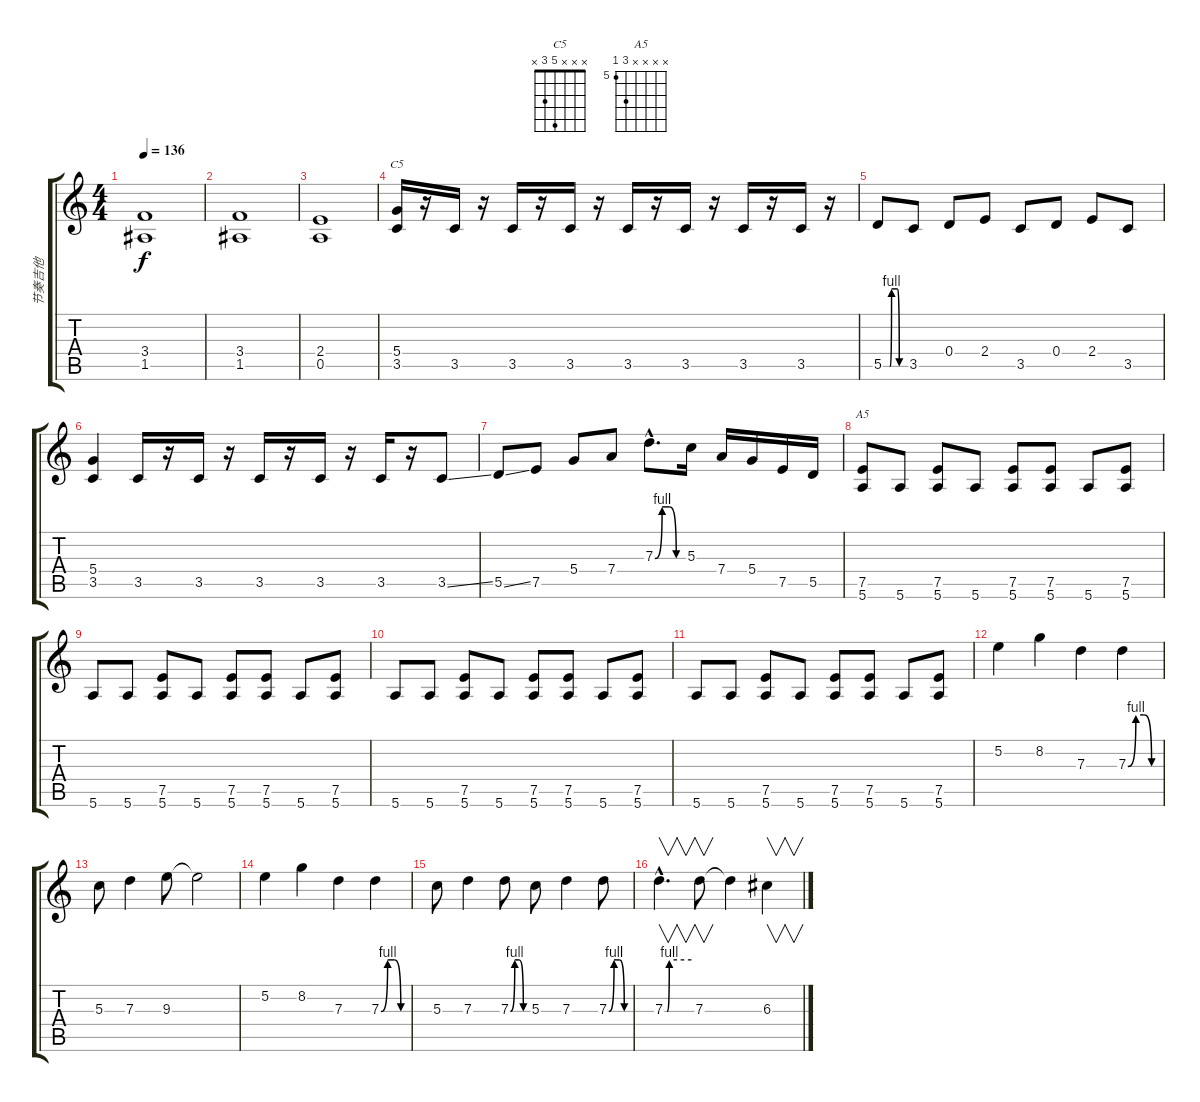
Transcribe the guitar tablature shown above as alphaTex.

\track ("节奏吉他" "节奏吉他") {instrument overdrivenguitar}
\staff {score tabs}
\tuning (E4 B3 G3 D3 A2 E2) {hide}
\chord ("C5" x x x 5 3 x)
\chord ("A5" x x x x 7 5) {firstfret 5}
\ts (4 4)
\tempo 136
\clef g2
\ks c
(3.4{t} 1.5{t}).1{dy f} |
(3.4 1.5).1 |
(2.4 0.5).1 |
(5.4 3.5).16{ch "C5"} r.16 3.5.16 r.16 3.5.16 r.16 3.5.16 r.16 3.5.16 r.16 3.5.16 r.16 3.5.16 r.16 3.5.16 r.16 |
5.5{be (custom 0 0 17 0 22 4 37 4 43 0 60 0)}.8 3.5.8 0.4.8 2.4.8 3.5.8 0.4.8 2.4.8 3.5.8 |
(5.4 3.5).4 3.5.16 r.16 3.5.16 r.16 3.5.16 r.16 3.5.16 r.16 3.5.16 r.16 3.5{ss}.8 |
5.5{ss}.8 7.5.8 5.4.8 7.4.8 7.3{be (custom 0 0 15 4 30 4 45 0 60 0) hac}.8{d} 5.3.16 7.4.16 5.4.16 7.5.16 5.5.16 |
(7.5 5.6).8{ch "A5"} 5.6.8 (7.5 5.6).8 5.6.8 (7.5 5.6).8 (7.5 5.6).8 5.6.8 (7.5 5.6).8 |
5.6.8 5.6.8 (7.5 5.6).8 5.6.8 (7.5 5.6).8 (7.5 5.6).8 5.6.8 (7.5 5.6).8 |
5.6.8 5.6.8 (7.5 5.6).8 5.6.8 (7.5 5.6).8 (7.5 5.6).8 5.6.8 (7.5 5.6).8 |
5.6.8 5.6.8 (7.5 5.6).8 5.6.8 (7.5 5.6).8 (7.5 5.6).8 5.6.8 (7.5 5.6).8 |
5.2.4 8.2.4 7.3.4 7.3{be (custom 0 0 15 4 30 4 45 0 60 0)}.4 |
5.3.8 7.3.4 9.3.8 9.3{t}.2 |
5.2.4 8.2.4 7.3.4 7.3{be (custom 0 0 15 4 30 4 45 0 60 0)}.4 |
5.3.8 7.3.4 7.3{be (custom 0 0 15 4 30 4 45 0 60 0)}.8 5.3.8 7.3.4 7.3{be (custom 0 0 15 4 30 4 45 0 60 0)}.8 |
7.3{be (custom 0 0 5 0 10 4 60 4) hac}.4{v d volume 16} 7.3.8{v} 7.3{t}.4 6.3.4{v}
